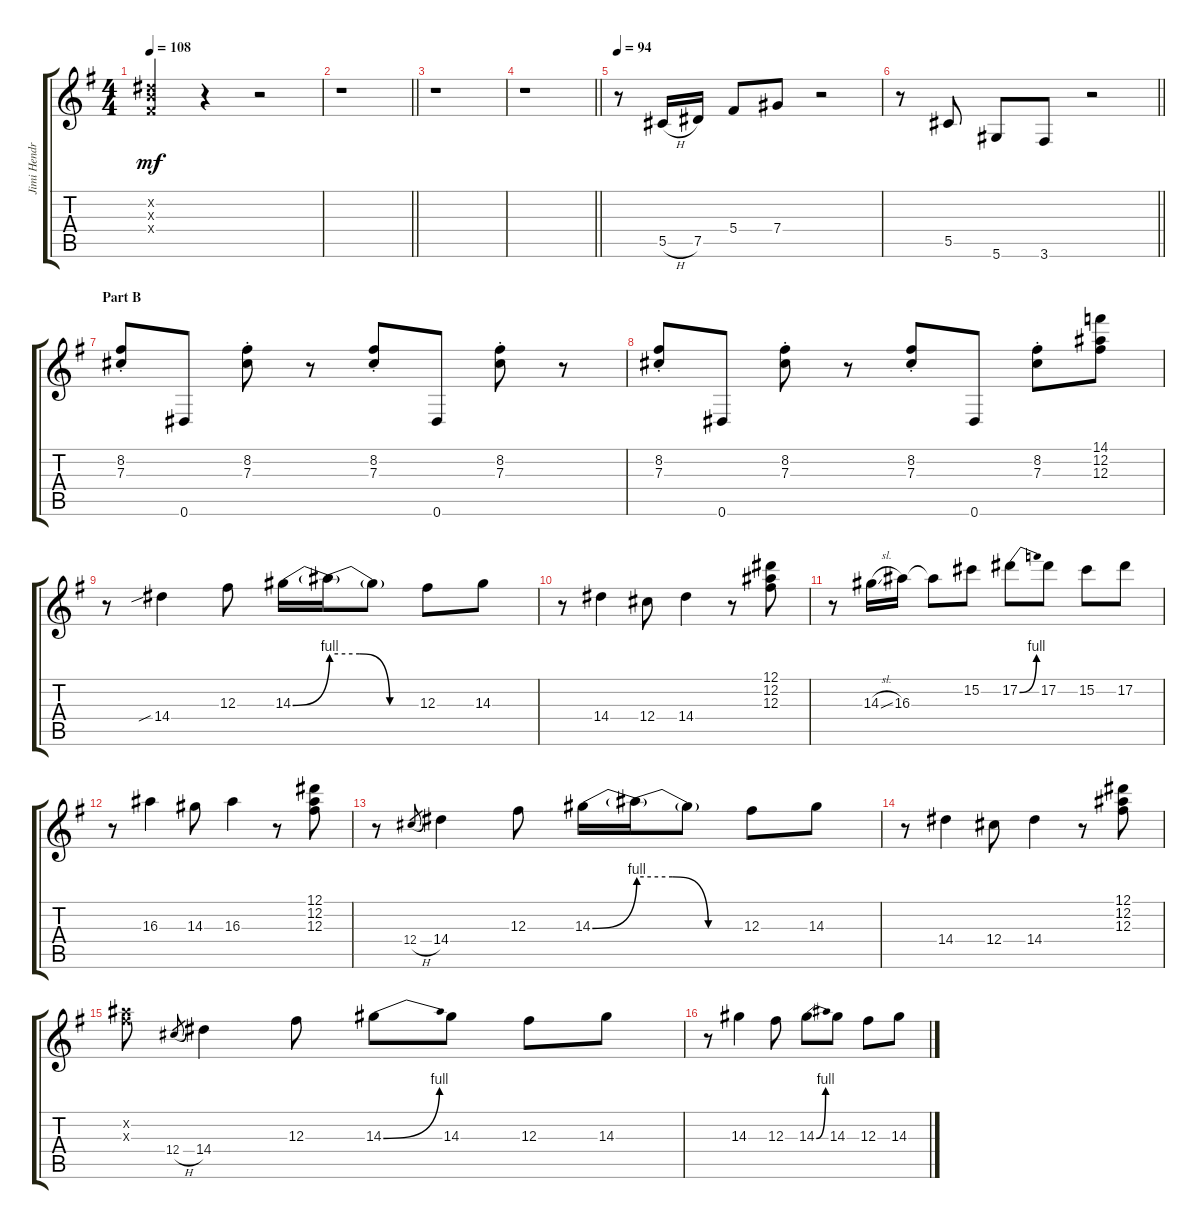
\track ("Jimi Hendrix-Electric Gtr.(Clean Tone) w" "Jimi Hendr") {instrument electricguitarclean}
\staff {score tabs}
\tuning (Eb4 Bb3 Gb3 Db3 Ab2 Eb2) {hide}
\ts (4 4)
\tempo 108
\clef g2
\ks g
(5.2{x} 5.3{x} 5.4{x}).4{dy mf} r.4 r.2 |
\barLineRight lightlight
r.1 |
r.1 |
\barLineRight lightlight
r.1 |
\tempo 94
r.8 5.5{h}.16 7.5.16 5.4.8 7.4.8 r.2 |
\barLineRight lightlight
r.8 5.5.8 5.6.8 3.6.8 r.2 |
\section ("" "Part B")
(8.2{st} 7.3{st}).8 0.6.8 (8.2{st} 7.3{st}).8 r.8 (8.2{st} 7.3{st}).8 0.6.8 (8.2{st} 7.3{st}).8 r.8 |
(8.2{st} 7.3{st}).8 0.6.8 (8.2{st} 7.3{st}).8 r.8 (8.2{st} 7.3{st}).8 0.6.8 (8.2{st} 7.3{st}).8 (14.1 12.2 12.3).8 |
r.8 14.4{sib}.4 12.3.8 14.3{be (bend 0 0 60 4)}.16 14.3{be (custom 0 4 20 4 40 0 60 0) t}.16 14.3{t}.8 12.3.8 14.3.8 |
r.8 14.4.4 12.4.8 14.4.4 r.8 (12.1 12.2 12.3).8 |
r.8 14.3{sl}.16 16.3.16 16.3{t}.8 15.2.8 17.2{be (bend 0 0 60 4)}.8 17.2.8 15.2.8 17.2.8 |
r.8 16.3.4 14.3.8 16.3.4 r.8 (12.1 12.2 12.3).8 |
r.8 12.4{h}.8{gr} 14.4.4 12.3.8 14.3{be (bend 0 0 60 4)}.16 14.3{be (custom 0 4 20 4 40 0 60 0) t}.16 14.3{t}.8 12.3.8 14.3.8 |
r.8 14.4.4 12.4.8 14.4.4 r.8 (12.1 12.2 12.3).8 |
(12.2{x} 12.3{x}).8 12.4{h}.8{gr} 14.4.4 12.3.8 14.3{be (bend 0 0 60 4)}.8 14.3.8 12.3.8 14.3.8 |
r.8 14.3.4 12.3.8 14.3{be (bend 0 0 60 4)}.8 14.3.8 12.3.8 14.3.8
